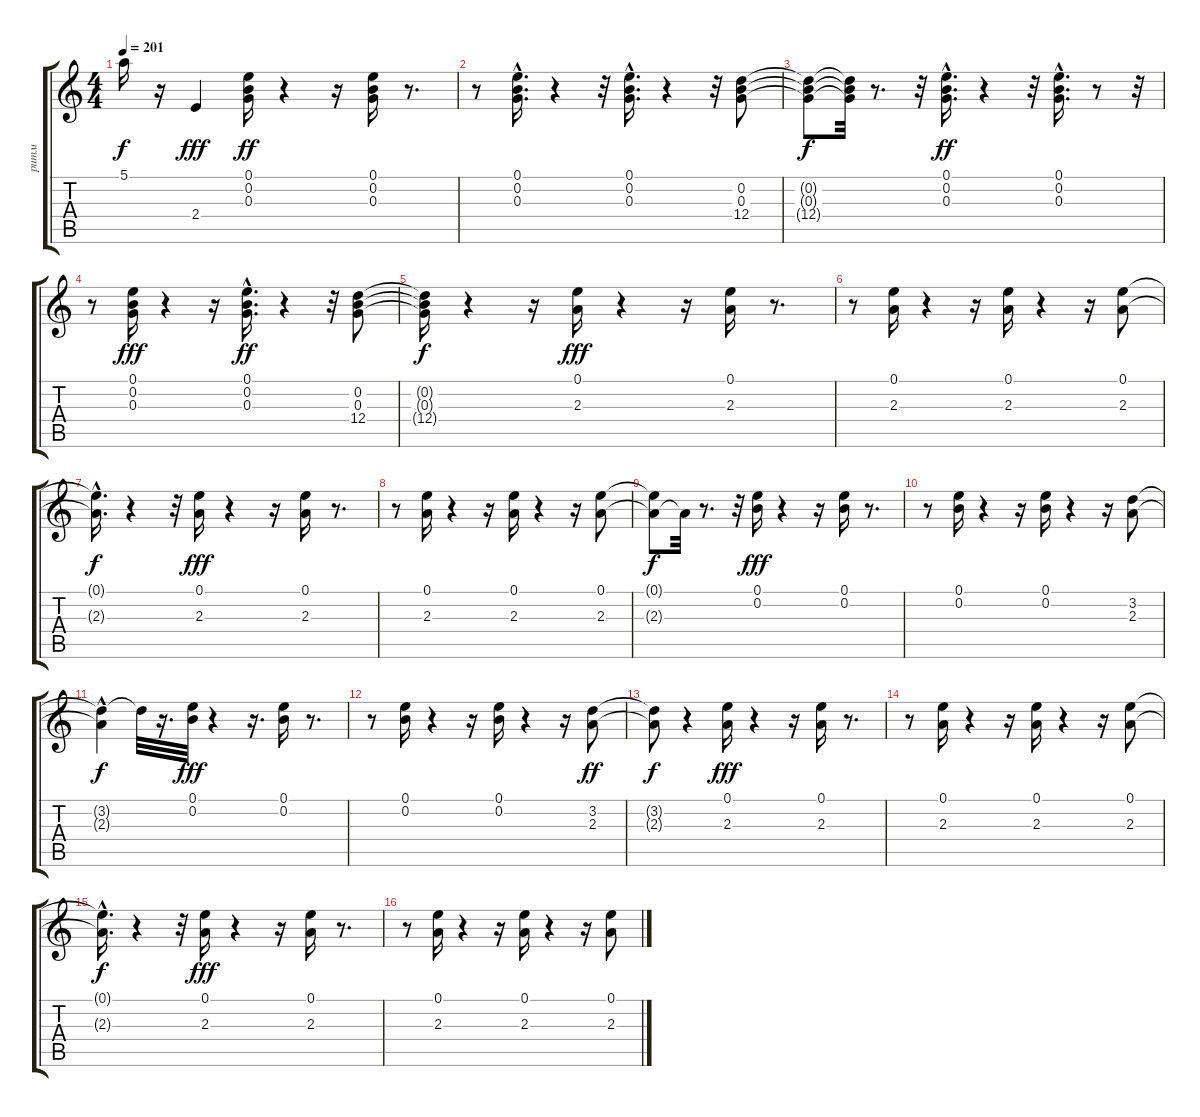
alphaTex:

\track ("ритм" "ритм") {instrument acousticguitarsteel}
\staff {score tabs}
\tuning (E4 B3 G3 D3 A2 E2) {hide}
\ts (4 4)
\tempo 201
\clef g2
\ks c
5.1{t}.16{dy f} r.16 2.4.4{dy fff} (0.1 0.2 0.3).16{dy ff} r.4 r.16 (0.1 0.2 0.3).16 r.8{d} |
r.8 (0.1 0.2 0.3{hac}).16{d} r.4 r.32 (0.1{hac} 0.2 0.3{hac}).16{d} r.4 r.32 (0.2 0.3 12.4).8 |
(0.2{t} 0.3{t} 12.4{t}).8{dy f} (0.2{t} 0.3{t} 12.4{t}).32 r.8{d} r.32 (0.1{hac} 0.2{hac} 0.3).16{d dy ff} r.4 r.32 (0.1{hac} 0.2 0.3).16{d} r.8 r.32 |
r.8 (0.1 0.2 0.3).16{dy fff} r.4 r.16 (0.1{hac} 0.2 0.3{hac}).16{d dy ff} r.4 r.32 (0.2 0.3 12.4).8 |
(0.2{t} 0.3{t} 12.4{t}).16{dy f} r.4 r.16 (0.1 2.3).16{dy fff} r.4 r.16 (0.1 2.3).16 r.8{d} |
r.8 (0.1 2.3).16 r.4 r.16 (0.1 2.3).16 r.4 r.16 (0.1 2.3).8 |
(0.1{hac t} 2.3{hac t}).16{d dy f} r.4 r.32 (0.1 2.3).16{dy fff} r.4 r.16 (0.1 2.3).16 r.8{d} |
r.8 (0.1 2.3).16 r.4 r.16 (0.1 2.3).16 r.4 r.16 (0.1 2.3).8 |
(0.1{t} 2.3{t}).8{dy f} 2.3{t}.32 r.8{d} r.32 (0.1 0.2).16{dy fff} r.4 r.16 (0.1 0.2).16 r.8{d} |
r.8 (0.1 0.2).16 r.4 r.16 (0.1 0.2).16 r.4 r.16 (3.2 2.3).8 |
(3.2{t} 2.3{hac t}).4{dy f} 3.2{t}.32 r.16{d} (0.1 0.2).32{dy fff} r.4 r.16{d} (0.1 0.2).16 r.8{d} |
r.8 (0.1 0.2).16 r.4 r.16 (0.1 0.2).16 r.4 r.16 (3.2 2.3).8{dy ff} |
(3.2{t} 2.3{t}).8{dy f} r.4 (0.1 2.3).16{dy fff} r.4 r.16 (0.1 2.3).16 r.8{d} |
r.8 (0.1 2.3).16 r.4 r.16 (0.1 2.3).16 r.4 r.16 (0.1 2.3).8 |
(0.1{hac t} 2.3{hac t}).16{d dy f} r.4 r.32 (0.1 2.3).16{dy fff} r.4 r.16 (0.1 2.3).16 r.8{d} |
r.8 (0.1 2.3).16 r.4 r.16 (0.1 2.3).16 r.4 r.16 (0.1 2.3).8
